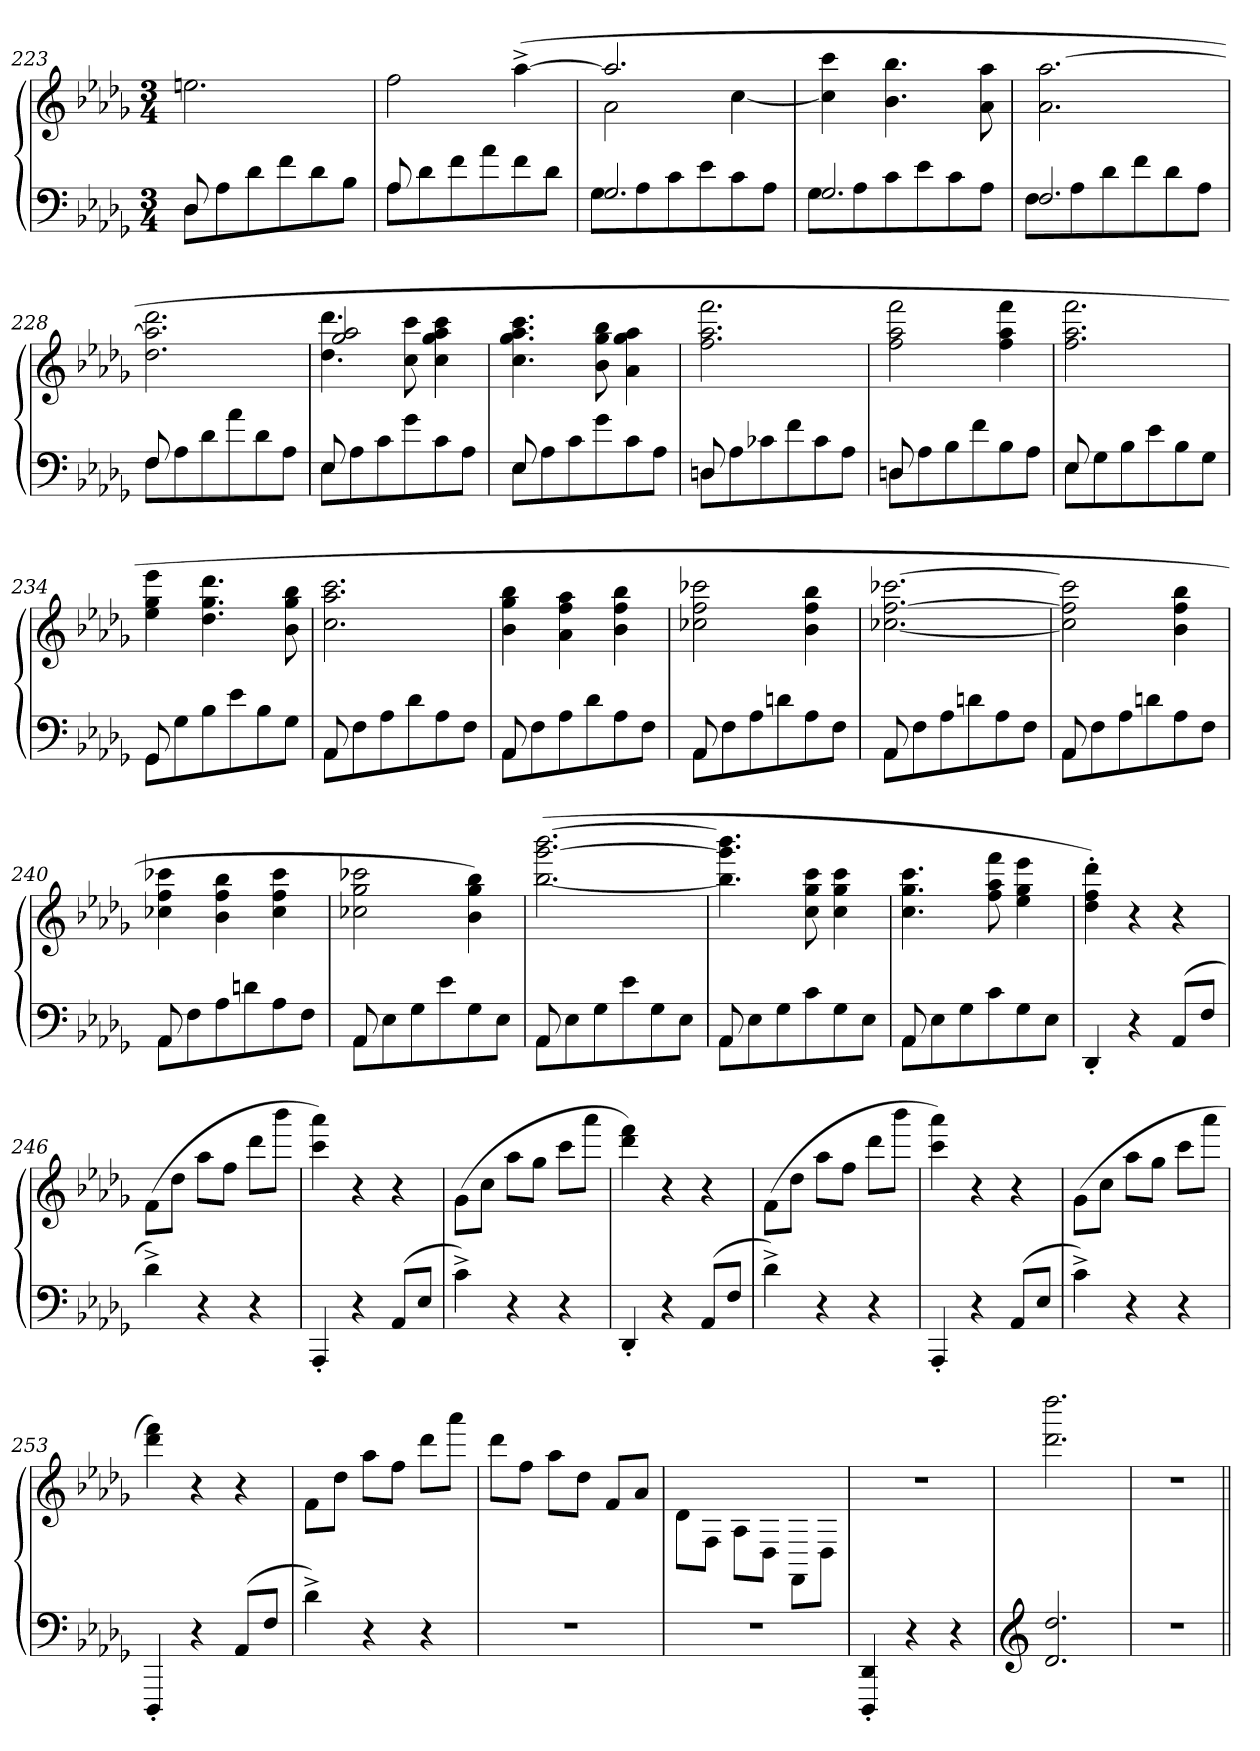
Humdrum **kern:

**kern	**kern
*part1	*part1
*staff2	*staff1
*clefF4	*clefG2
*k[b-e-a-d-g-]	*k[b-e-a-d-g-]
*M3/4	*M3/4
=223	=223
*^	*
8D-/	8D-\L	2.een\
3...ryy	8A-\	.
.	8d-\	.
.	8f\	.
.	8d-\	.
.	8B-\J	.
=224	=224	=224
8A-/	8A-\L	2ff\
3...ryy	8d-\	.
.	8f\	.
.	8a-\	.
.	8f\	([4aa-^\
.	8d-\J	.
=225	=225	=225
*	*	*^
2.G-/	8G-\L	2.aa-/]	2a-\
.	8A-\	.	.
.	8c\	.	.
.	8e-\	.	.
.	8c\	.	[4cc\
.	8A-\J	.	.
*	*	*v	*v
=226	=226	=226
2.G-/	8G-\L	4cc]\ 4ccc\
.	8A-\	.
.	8c\	4.b-\ 4.bb-\
.	8e-\	.
.	8c\	.
.	8A-\J	8a-\ 8aa-\
=227	=227	=227
2.F/	8F\L	2.a-\ [2.aa-\
.	8A-\	.
.	8d-\	.
.	8f\	.
.	8d-\	.
.	8A-\J	.
=228	=228	=228
8F/	8F\L	2.dd-\ 2.aa-]\ 2.ddd-\
3...ryy	8A-\	.
.	8d-\	.
.	8a-\	.
.	8d-\	.
.	8A-\J	.
=229	=229	=229
*	*	*^
8E-/	8E-\L	4.dd-\ 4.ddd-\	2gg-/ 2aa-/
3...ryy	8A-\	.	.
.	8c\	.	.
.	8g-\	8cc\ 8ccc\	.
.	8c\	4cc\ 4gg-\ 4aa-\ 4ccc\	4ryy
.	8A-\J	.	.
*	*	*v	*v
=230	=230	=230
8E-/	8E-\L	4.cc\ 4.gg-\ 4.aa-\ 4.ccc\
3...ryy	8A-\	.
.	8c\	.
.	8g-\	8b-\ 8gg-\ 8bb-\
.	8c\	4a-\ 4gg-\ 4aa-\
.	8A-\J	.
=231	=231	=231
8Dn/	8D\L	2.ff\ 2.aa-\ 2.fff\
3...ryy	8A-\	.
.	8c-X\	.
.	8f\	.
.	8c-\	.
.	8A-\J	.
=232	=232	=232
8Dn/	8D\L	2ff\ 2aa-\ 2fff\
3...ryy	8A-\	.
.	8B-\	.
.	8f\	.
.	8B-\	4ff\ 4aa-\ 4fff\
.	8A-\J	.
=233	=233	=233
8E-/	8E-\L	2.ff\ 2.aa-\ 2.fff\
3...ryy	8G-\	.
.	8B-\	.
.	8e-\	.
.	8B-\	.
.	8G-\J	.
=234	=234	=234
8GG-/	8GG-\L	4ee-\ 4gg-\ 4eee-\
3...ryy	8G-\	.
.	8B-\	4.dd-\ 4.gg-\ 4.ddd-\
.	8e-\	.
.	8B-\	.
.	8G-\J	8b-\ 8gg-\ 8bb-\
=235	=235	=235
8AA-/	8AA-\L	2.cc\ 2.aa-\ 2.ccc\
3...ryy	8F\	.
.	8A-\	.
.	8d-\	.
.	8A-\	.
.	8F\J	.
=236	=236	=236
8AA-/	8AA-\L	4b-\ 4gg-\ 4bb-\
3...ryy	8F\	.
.	8A-\	4a-\ 4ff\ 4aa-\
.	8d-\	.
.	8A-\	4b-\ 4ff\ 4bb-\
.	8F\J	.
=237	=237	=237
8AA-/	8AA-\L	2cc-X\ 2ff\ 2ccc-X\
3...ryy	8F\	.
.	8A-\	.
.	8dn\	.
.	8A-\	4b-\ 4ff\ 4bb-\
.	8F\J	.
=238	=238	=238
8AA-/	8AA-\L	[2.cc-X\ [2.ff\ [2.ccc-X\
3...ryy	8F\	.
.	8A-\	.
.	8dn\	.
.	8A-\	.
.	8F\J	.
=239	=239	=239
8AA-/	8AA-\L	2cc-]\ 2ff]\ 2ccc-]\
3...ryy	8F\	.
.	8A-\	.
.	8dn\	.
.	8A-\	4b-\ 4ff\ 4bb-\
.	8F\J	.
=240	=240	=240
8AA-/	8AA-\L	4cc-X\ 4ff\ 4ccc-X\
3...ryy	8F\	.
.	8A-\	4b-\ 4ff\ 4bb-\
.	8dn\	.
.	8A-\	4cc-\ 4ff\ 4ccc-\
.	8F\J	.
=241	=241	=241
8AA-/	8AA-\L	2cc-X\ 2gg-\ 2ccc-X\
3...ryy	8E-\	.
.	8G-\	.
.	8e-\	.
.	8G-\	4b-\ 4gg-\ 4bb-\)
.	8E-\J	.
=242	=242	=242
8AA-/	8AA-\L	([2.bb-\ [2.ggg-\ [2.bbb-\
3...ryy	8E-\	.
.	8G-\	.
.	8e-\	.
.	8G-\	.
.	8E-\J	.
=243	=243	=243
8AA-/	8AA-\L	4.bb-]\ 4.ggg-]\ 4.bbb-]\
3...ryy	8E-\	.
.	8G-\	.
.	8c\	8cc\ 8gg-\ 8ccc\
.	8G-\	4cc\ 4gg-\ 4ccc\
.	8E-\J	.
=244	=244	=244
8AA-/	8AA-\L	4.cc\ 4.gg-\ 4.ccc\
3...ryy	8E-\	.
.	8G-\	.
.	8c\	8ff\ 8aa-\ 8fff\
.	8G-\	4ee-\ 4gg-\ 4eee-\
.	8E-\J	.
*v	*v	*
=245	=245
4DD-'/	4dd-'\ 4ff'\ 4ddd-'\)
4r	4r
(8AA-/L	4r
8F/J	.
=246	=246
4d-^\)	(8f\L
.	8dd-\J
4r	8aa-\L
.	8ff\J
4r	8ddd-\L
.	8bbb-\J
=247	=247
4AAA-'/	4ccc\ 4aaa-\)
4r	4r
(8AA-/L	4r
8E-/J	.
=248	=248
4c^\)	(8g-\L
.	8cc\J
4r	8aa-\L
.	8gg-\J
4r	8ccc\L
.	8aaa-\J
=249	=249
4DD-'/	4ddd-\ 4fff\)
4r	4r
(8AA-/L	4r
8F/J	.
=250	=250
4d-^\)	(8f\L
.	8dd-\J
4r	8aa-\L
.	8ff\J
4r	8ddd-\L
.	8bbb-\J
=251	=251
4AAA-'/	4ccc\ 4aaa-\)
4r	4r
(8AA-/L	4r
8E-/J	.
=252	=252
4c^\)	(8g-\L
.	8cc\J
4r	8aa-\L
.	8gg-\J
4r	8ccc\L
.	8aaa-\J
=253	=253
4DDD-'/	4ddd-\ 4fff\)
4r	4r
(8AA-/L	4r
8F/J	.
=254	=254
4d-^\)	8f\L
.	8dd-\J
4r	8aa-\L
.	8ff\J
4r	8ddd-\L
.	8aaa-\J
=255	=255
2.r	8ddd-\L
.	8ff\J
.	8aa-\L
.	8dd-\J
.	8f/L
.	8a-/J
=256	=256
2.r	8d-\L
.	8F\J
.	8A-\L
.	8D-\J
.	8FF\L
.	8D-\J
=257	=257
4DDD-'/ 4DD-'/	2.r
4r	.
4r	.
=258	=258
*clefG2	*
2.d-/ 2.dd-/	2.ddd-\ 2.dddd-\
=259	=259
2.r	2.r
=||	=||
*-	*-
